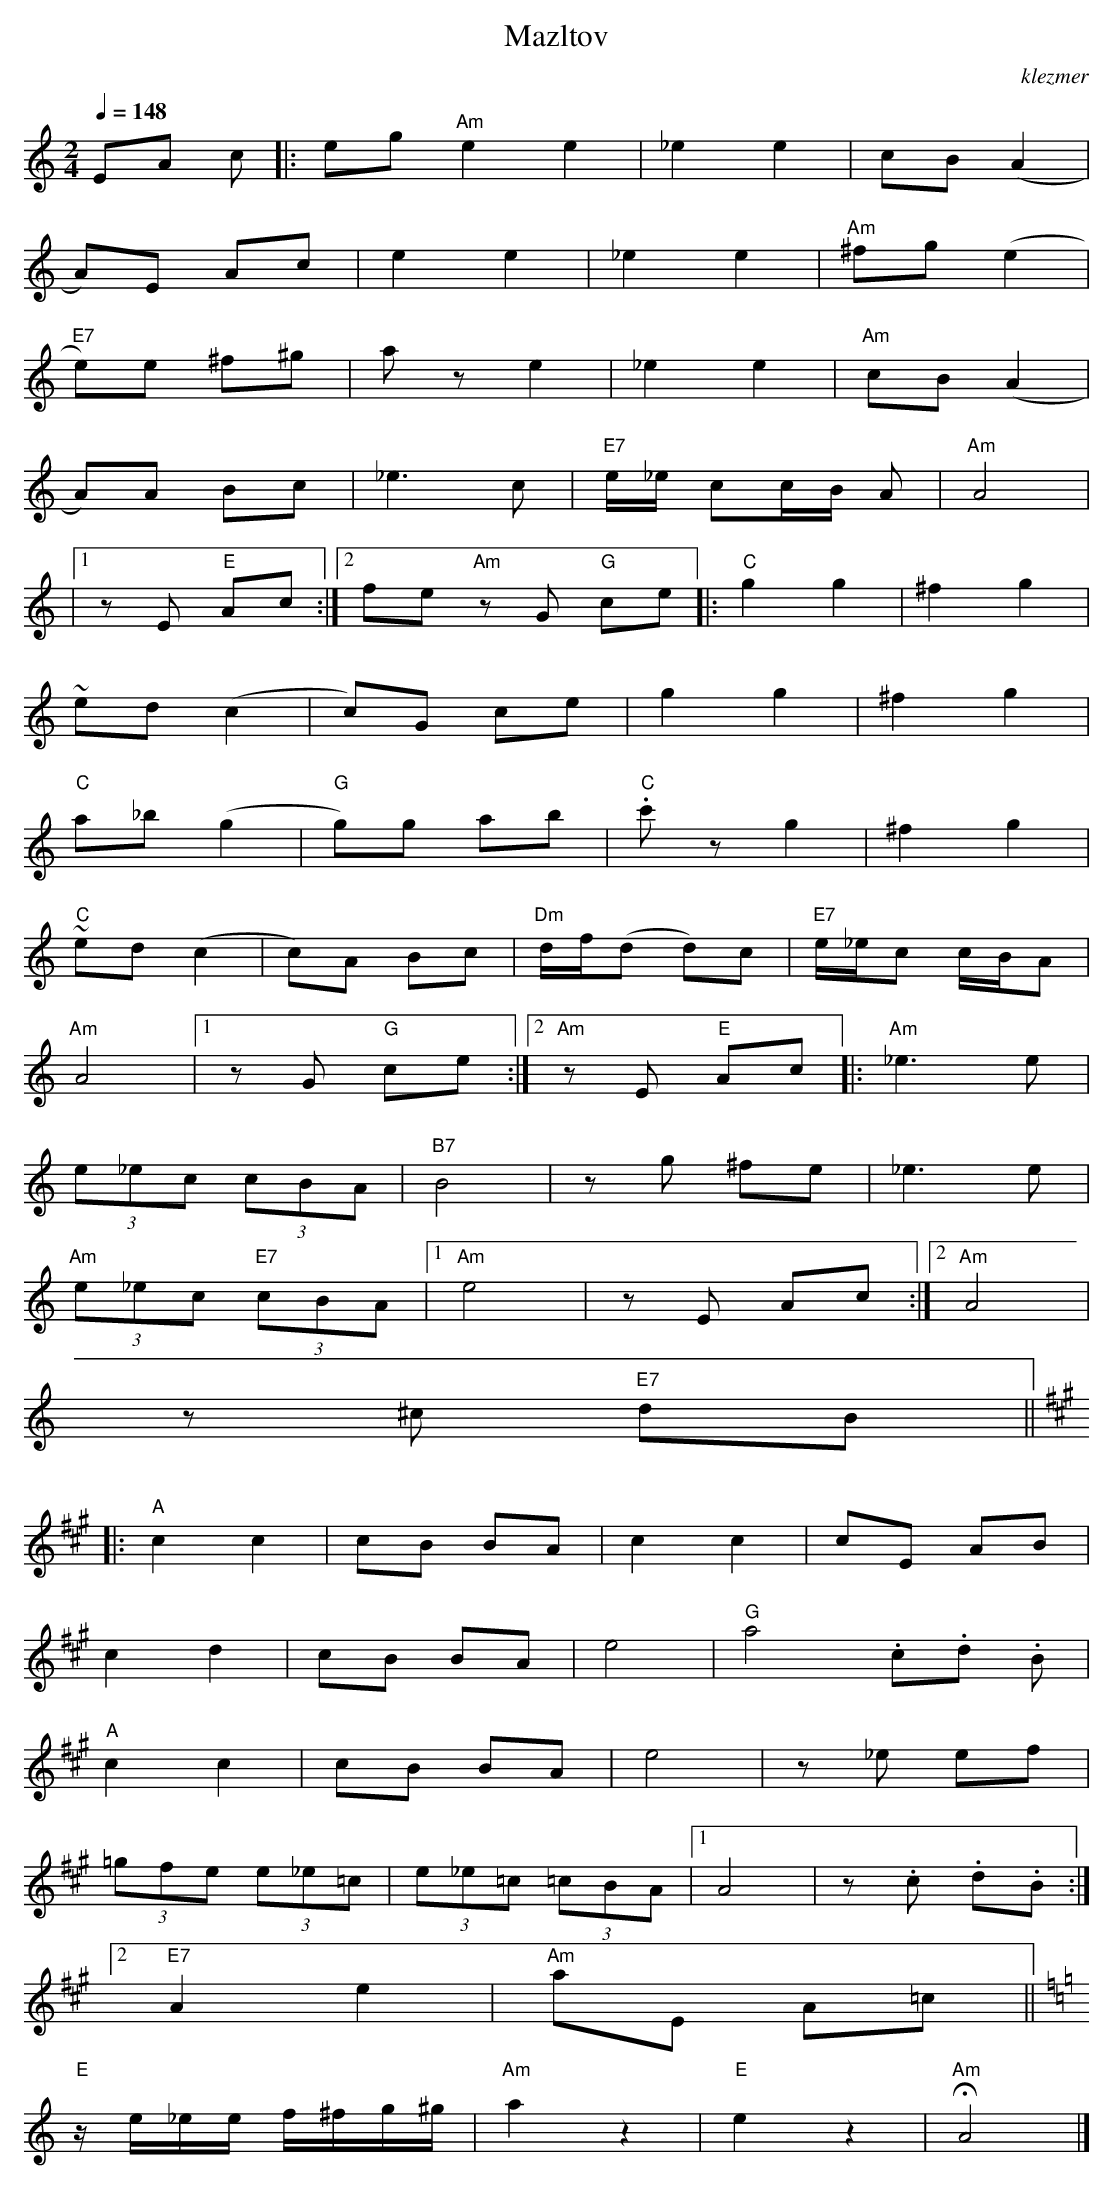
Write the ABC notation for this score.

X:1
T:Mazltov
O:klezmer
M:2/4
L:1/8
Q:1/4=148
K:Am
V:1
EA c |:segno"Am" e2 e2 |_e2 e2 |cB (A2 |
A)E Ac |e2 e2 |_e2 e2 |"Am" ^fg (e2 |
"E7" e)e ^f^g |az e2 |_e2 e2 |"Am" cB (A2 |
A)A Bc |_e3 c|"E7" e/_e/ cc/B/ A|"Am" A4 |
|1 zE "E" Ac :|2 fine"Am" zG "G" ce || |:"C" g2 g2 |^f2 g2 |
~ed (c2 |c)G ce |g2 g2 |^f2 g2 |
"C" a_b (g2 |"G" g)g ab |"C" .c'z g2 |^f2 g2 |
"C" ~ed (c2 |c)A Bc |"Dm" d/f/(d d)c |"E7" e/_e/c c/B/A |
"Am" A4 |1 zG "G" ce :|2 "Am" zE "E" Ac || |:"Am" _e3 e|
(3e_ec  (3cBA |"B7" B4 |zg ^fe |_e3 e|
"Am"  (3e_ec "E7"  (3cBA |1 "Am" e4 |zE Ac :|2 "Am" A4 |
z^c "E7" dB ||  |:
K:A
"A" c2 c2 |cB BA |c2 c2 |cE AB |
c2 d2 |cB BA |e4 |"G" [za4].c.d .B|
"A" c2 c2 |cB BA |e4 |z_e ef |
(3=gfe  (3e_e=c | (3e_e=c  (3=cBA |1 A4 |z.c .d.B :|2
"E7" A2 e2 |"Am" aE A=c ||
K:Am
"E" z/e/_e/e/ f/^f/g/^g/ |"Am" a2 z2 |"E" e2 z2 |"Am" HA4 |]
|]
